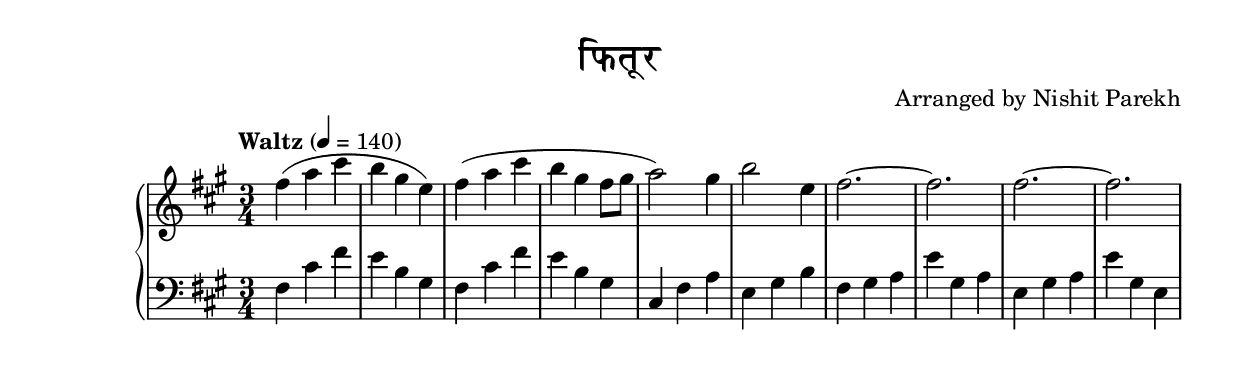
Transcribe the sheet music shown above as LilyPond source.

\version "2.19.82"

\header{
 title = "फितूर"
 composer = "Arranged by Nishit Parekh"
}


% ------------------------------------------------------------------------------
% NOTES
% ------------------------------------------------------------------------------

% ====================
% Intro
% ====================

rhIntro = {
  fis4( a4 cis4 |
  b4 gis4 e4) |
  fis4( a4 cis4 |
  b4 gis4 fis8 gis8 |
  a2) gis4 |
  b2 e,4 |
  fis2.~ |
  fis2. |
  fis2.~ |
  fis2. |
}

lhIntro = {
  fis,4 cis'4 fis4 |
  e4 b4 gis4 |
  fis4 cis'4 fis4 |
  e4 b4 gis4 |
  cis,4 fis4 a4 |
  e4 gis4 b4 |
  fis4 gis4 a4 |
  e'4 gis,4 a4 |
  e4 gis4 a4 |
  e'4 gis,4 e4 |
}


% ------------------------------------------------------------------------------
% BRING IT ALL TOGETHER
% ------------------------------------------------------------------------------

\score{
  \new PianoStaff <<
    \new Staff = "up" {
      <<
      \tempo "Waltz" 4 = 140
      \clef treble
      \key fis \minor
      \time 3/4

      \relative c'' {
        \rhIntro
      }

      >>
    }

    \new Staff = "down" {
      \clef bass
      \key fis \minor
      \time 3/4

      \relative c' {
        \lhIntro
      }
    }
  >>
}